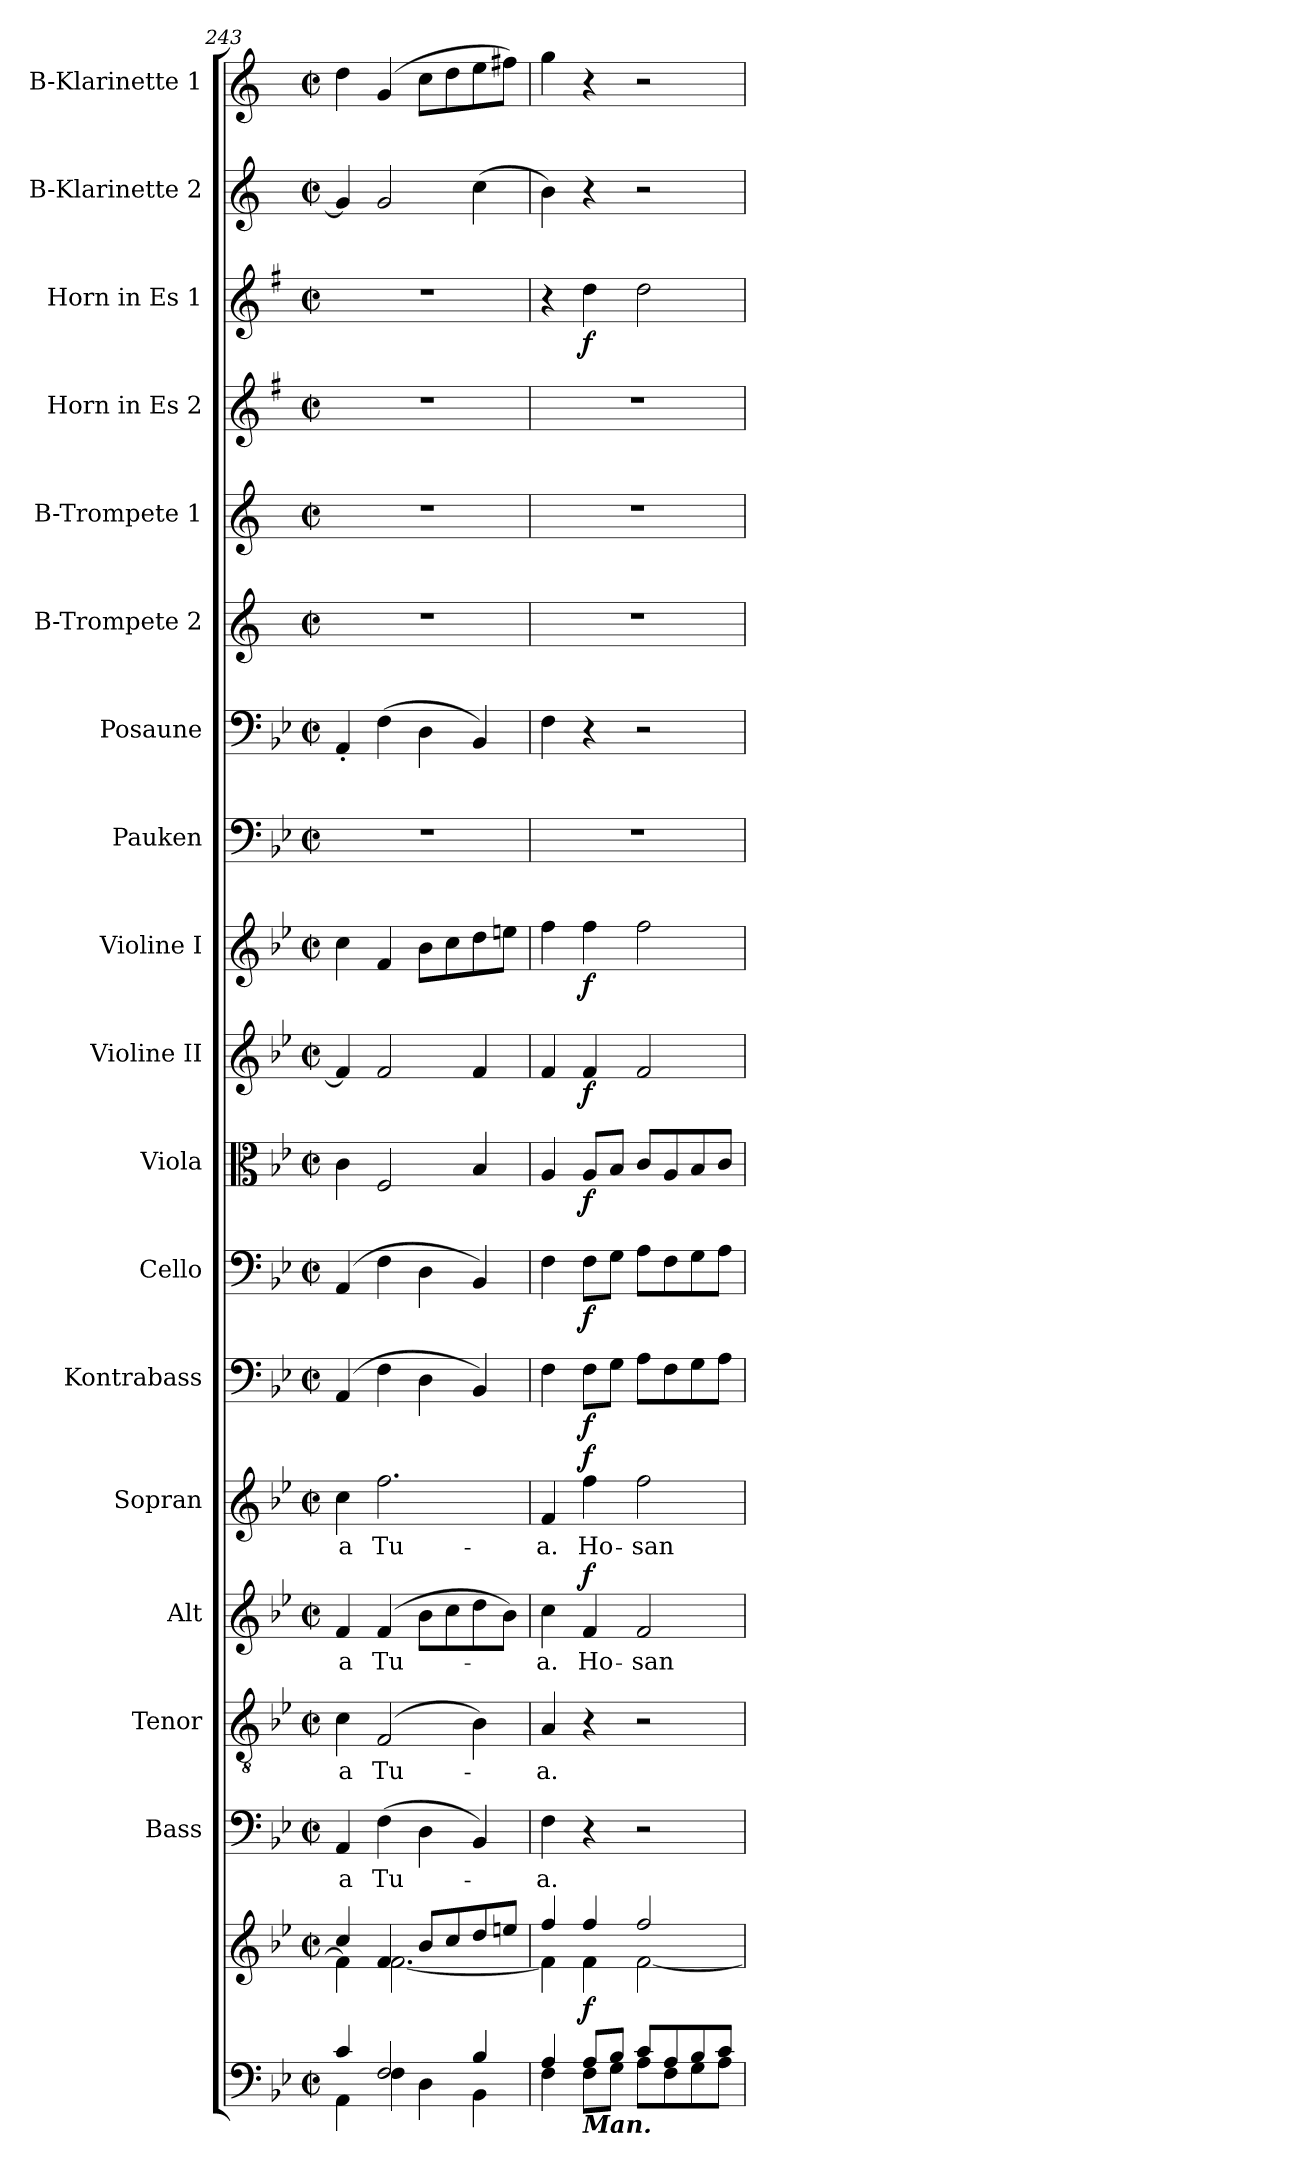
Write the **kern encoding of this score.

**kern	**kern	**dynam	**kern	**text	**kern	**text	**kern	**text	**dynam	**kern	**text	**dynam	**kern	**dynam	**kern	**dynam	**kern	**dynam	**kern	**dynam	**kern	**dynam	**kern	**kern	**kern	**kern	**kern	**kern	**dynam	**kern	**kern
*part18	*part18	*part18	*part17	*part17	*part16	*part16	*part15	*part15	*part15	*part14	*part14	*part14	*part13	*part13	*part12	*part12	*part11	*part11	*part10	*part10	*part9	*part9	*part8	*part7	*part6	*part5	*part4	*part3	*part3	*part2	*part1
*staff19	*staff18	*staff18/19	*staff17	*staff17	*staff16	*staff16	*staff15	*staff15	*staff15	*staff14	*staff14	*staff14	*staff13	*staff13	*staff12	*staff12	*staff11	*staff11	*staff10	*staff10	*staff9	*staff9	*staff8	*staff7	*staff6	*staff5	*staff4	*staff3	*staff3	*staff2	*staff1
*	*	*	*I"Bass	*	*I"Tenor	*	*I"Alt	*	*	*I"Sopran	*	*	*I"Kontrabass	*	*I"Cello	*	*I"Viola	*	*I"Violine II	*	*I"Violine I	*	*I"Pauken	*I"Posaune	*I"B-Trompete 2	*I"B-Trompete 1	*I"Horn in Es 2	*I"Horn in Es 1	*	*I"B-Klarinette 2	*I"B-Klarinette 1
*	*	*	*I'B.	*	*I'T.	*	*I'A.	*	*	*I'S.	*	*	*I'Kb.	*	*	*	*I'Vla.	*	*I'Vl. II	*	*I'Vl. I	*	*I'Pk.	*I'Pos.	*I'B Trp. 2	*I'B Trp. 1	*	*	*	*I'B Kl. 2	*I'B Kl. 1
*clefF4	*clefG2	*	*clefF4	*	*clefGv2	*	*clefG2	*	*	*clefG2	*	*	*clefF4	*	*clefF4	*	*clefC3	*	*clefG2	*	*clefG2	*	*clefF4	*clefF4	*clefG2	*clefG2	*clefG2	*clefG2	*	*clefG2	*clefG2
*	*	*	*	*	*	*	*	*	*	*	*	*	*ITrd7c12	*	*	*	*	*	*	*	*	*	*	*	*ITrd1c2	*ITrd1c2	*ITrd5c9	*ITrd5c9	*	*ITrd1c2	*ITrd1c2
*k[b-e-]	*k[b-e-]	*	*k[b-e-]	*	*k[b-e-]	*	*k[b-e-]	*	*	*k[b-e-]	*	*	*k[b-e-]	*	*k[b-e-]	*	*k[b-e-]	*	*k[b-e-]	*	*k[b-e-]	*	*k[b-e-]	*k[b-e-]	*k[b-e-]	*k[b-e-]	*k[b-e-]	*k[b-e-]	*	*k[b-e-]	*k[b-e-]
*B-:	*B-:	*	*B-:	*	*B-:	*	*B-:	*	*	*B-:	*	*	*B-:	*	*B-:	*	*B-:	*	*B-:	*	*B-:	*	*B-:	*B-:	*B-:	*B-:	*B-:	*B-:	*	*B-:	*B-:
*M2/2	*M2/2	*	*M2/2	*	*M2/2	*	*M2/2	*	*	*M2/2	*	*	*M2/2	*	*M2/2	*	*M2/2	*	*M2/2	*	*M2/2	*	*M2/2	*M2/2	*M2/2	*M2/2	*M2/2	*M2/2	*	*M2/2	*M2/2
*met(c|)	*met(c|)	*	*met(c|)	*	*met(c|)	*	*met(c|)	*	*	*met(c|)	*	*	*met(c|)	*	*met(c|)	*	*met(c|)	*	*met(c|)	*	*met(c|)	*	*met(c|)	*met(c|)	*met(c|)	*met(c|)	*met(c|)	*met(c|)	*	*met(c|)	*met(c|)
=243	=243	=243	=243	=243	=243	=243	=243	=243	=243	=243	=243	=243	=243	=243	=243	=243	=243	=243	=243	=243	=243	=243	=243	=243	=243	=243	=243	=243	=243	=243	=243
*^	*^	*	*	*	*	*	*	*	*	*	*	*	*	*	*	*	*	*	*	*	*	*	*	*	*	*	*	*	*	*	*
!	!	!	!	!	!	!LO:LY:b	!	!LO:LY:b	!	!LO:LY:b	!	!	!LO:LY:b	!	!	!	!	!	!	!	!	!	!	!	!	!	!	!	!	!	!	!	!
4c/	4AA\	4cc/	4f\]	.	4AA/	-a	4c\	-a	4f/	-a	.	4cc\	-a	.	(4AAA/	.	(4AA/	.	4c\	.	4f/]	.	4cc\	.	1r	4AA'</	1r	1r	1r	1r	.	4f/]	4cc\
!	!	!	!	!	!	!LO:LY:b	!	!LO:LY:b	!	!LO:LY:b	!	!	!LO:LY:b	!	!	!	!	!	!	!	!	!	!	!	!	!	!	!	!	!	!	!	!
2F/	4F\	4f/	[<2.f\	.	(>4F\	Tu-	(2F/	Tu-	(4f/	Tu-	.	2.ff\	Tu-	.	4FF\	.	4F\	.	2F/	.	2f/	.	4f/	.	.	(>4F\	.	.	.	.	.	2f/	(4f/
.	4D\	8b-/L	.	.	4D\	.	.	.	8b-\L	.	.	.	.	.	4DD\	.	4D\	.	.	.	.	.	8b-\L	.	.	4D\	.	.	.	.	.	.	8b-\L
.	.	8cc/	.	.	.	.	.	.	8cc\	.	.	.	.	.	.	.	.	.	.	.	.	.	8cc\	.	.	.	.	.	.	.	.	.	8cc\
4B-/	4BB-\	8dd/	.	.	4BB-/)	.	4B-\)	.	8dd\	.	.	.	.	.	4BBB-/)	.	4BB-/)	.	4B-/	.	4f/	.	8dd\	.	.	4BB-/)	.	.	.	.	.	(>4b-\	8dd\
.	.	8een/J	.	.	.	.	.	.	8b-\J)	.	.	.	.	.	.	.	.	.	.	.	.	.	8een\J	.	.	.	.	.	.	.	.	.	8een\J)
!!LO:PB:g=z
=244	=244	=244	=244	=244	=244	=244	=244	=244	=244	=244	=244	=244	=244	=244	=244	=244	=244	=244	=244	=244	=244	=244	=244	=244	=244	=244	=244	=244	=244	=244	=244	=244	=244
!	!	!	!	!	!	!LO:LY:b	!	!LO:LY:b	!	!LO:LY:b	!	!	!LO:LY:b	!	!	!	!	!	!	!	!	!	!	!	!	!	!	!	!	!	!	!	!
4A/	4F\	4ff/	4f\]	.	4F\	-a.	4A/	-a.	4cc\	-a.	.	4f/	-a.	.	4FF\	.	4F\	.	4A/	.	4f/	.	4ff\	.	1r	4F\	1r	1r	1r	4r	.	4a\)	4ff\
!LO:TX:b:Bi:t=Man.	!	!	!	!	!	!	!	!	!	!	!	!	!	!	!	!	!	!	!	!	!	!	!	!	!	!	!	!	!	!	!	!	!
!	!	!	!	!LO:DY:b	!	!	!	!	!	!LO:LY:b	!LO:DY:a	!	!LO:LY:b	!LO:DY:a	!	!LO:DY:b	!	!LO:DY:b	!	!LO:DY:b	!	!LO:DY:b	!	!LO:DY:b	!	!	!	!	!	!	!LO:DY:b	!	!
8A/L	8F\L	4ff/	4f\	f	4r	.	4r	.	4f/	Ho-	f	4ff\	Ho-	f	8FF\L	f	8F\L	f	8A/L	f	4f/	f	4ff\	f	.	4r	.	.	.	4f\	f	4r	4r
8B-/J	8G\J	.	.	.	.	.	.	.	.	.	.	.	.	.	8GG\J	.	8G\J	.	8B-/J	.	.	.	.	.	.	.	.	.	.	.	.	.	.
!	!	!	!	!	!	!	!	!	!	!LO:LY:b	!	!	!LO:LY:b	!	!	!	!	!	!	!	!	!	!	!	!	!	!	!	!	!	!	!	!
8c/L	8A\L	2ff/	[<2f\	.	2r	.	2r	.	2f/	-san-	.	2ff\	-san-	.	8AA\L	.	8A\L	.	8c/L	.	2f/	.	2ff\	.	.	2r	.	.	.	2f\	.	2r	2r
8A/	8F\	.	.	.	.	.	.	.	.	.	.	.	.	.	8FF\	.	8F\	.	8A/	.	.	.	.	.	.	.	.	.	.	.	.	.	.
8B-/	8G\	.	.	.	.	.	.	.	.	.	.	.	.	.	8GG\	.	8G\	.	8B-/	.	.	.	.	.	.	.	.	.	.	.	.	.	.
8c/J	8A\J	.	.	.	.	.	.	.	.	.	.	.	.	.	8AA\J	.	8A\J	.	8c/J	.	.	.	.	.	.	.	.	.	.	.	.	.	.
*v	*v	*	*	*	*	*	*	*	*	*	*	*	*	*	*	*	*	*	*	*	*	*	*	*	*	*	*	*	*	*	*	*	*
*	*v	*v	*	*	*	*	*	*	*	*	*	*	*	*	*	*	*	*	*	*	*	*	*	*	*	*	*	*	*	*	*	*
=	=	=	=	=	=	=	=	=	=	=	=	=	=	=	=	=	=	=	=	=	=	=	=	=	=	=	=	=	=	=	=
*-	*-	*-	*-	*-	*-	*-	*-	*-	*-	*-	*-	*-	*-	*-	*-	*-	*-	*-	*-	*-	*-	*-	*-	*-	*-	*-	*-	*-	*-	*-	*-
